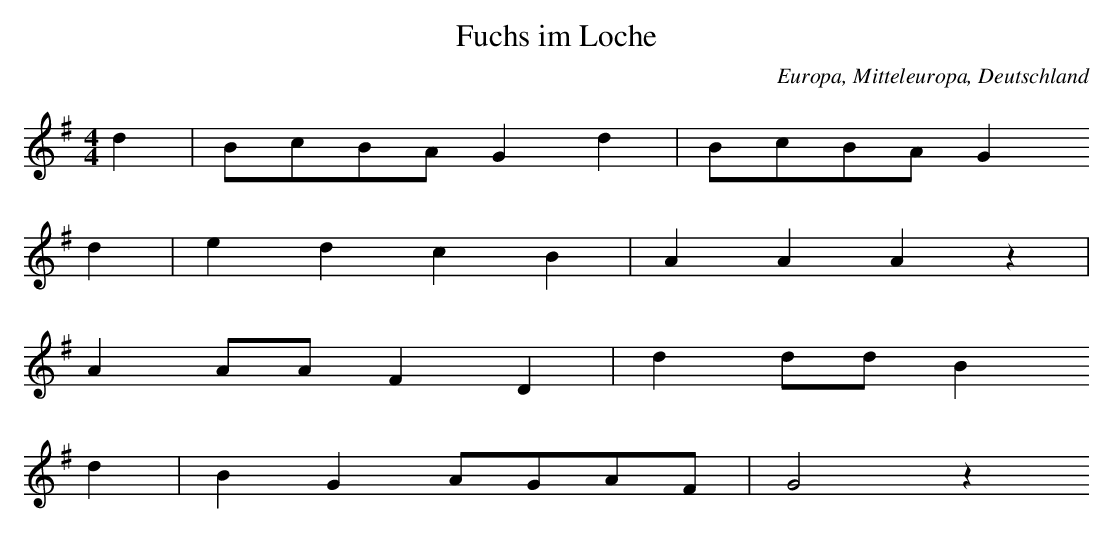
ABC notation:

X:1
T: Fuchs im Loche
O: Europa, Mitteleuropa, Deutschland
M: 4/4
L: 1/8
K: G
d2 | BcBAG2d2 | BcBAG2
d2 | e2d2c2B2 | A2A2A2z2 |
A2AAF2D2 | d2ddB2
d2 | B2G2AGAF | G4z2
